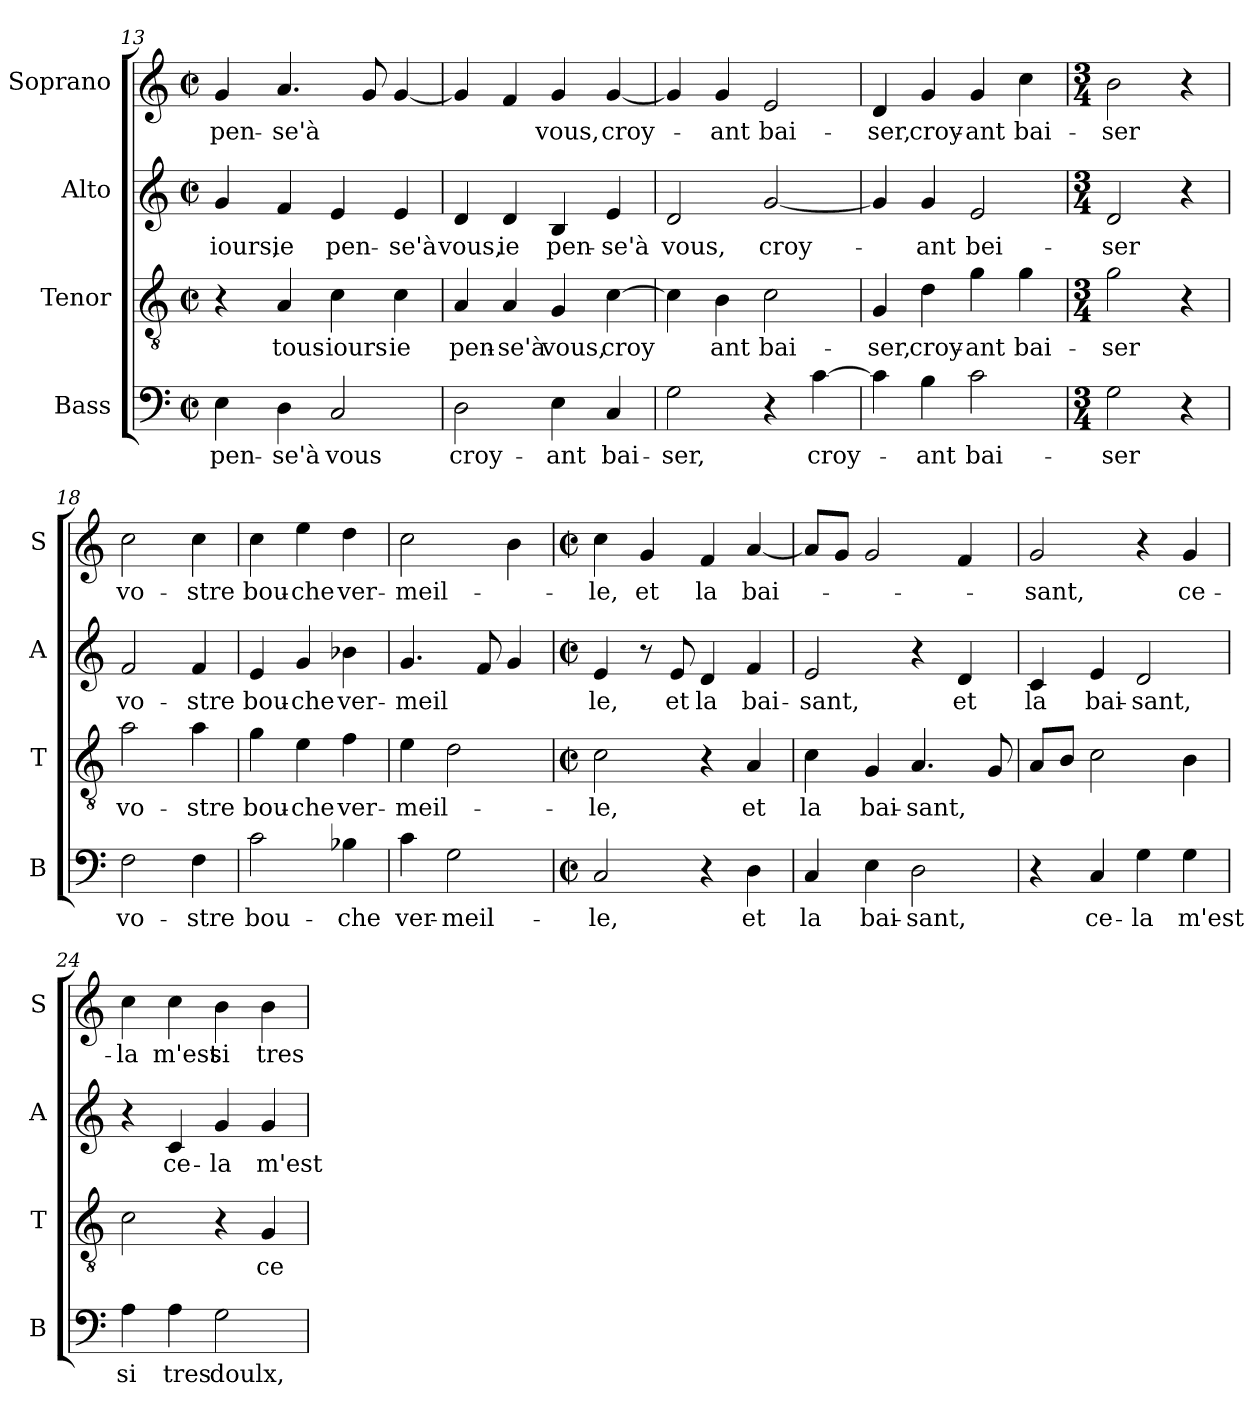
**kern	**text	**kern	**text	**kern	**text	**kern	**text
*part4	*part4	*part3	*part3	*part2	*part2	*part1	*part1
*staff4	*staff4	*staff3	*staff3	*staff2	*staff2	*staff1	*staff1
*I"Bass	*	*I"Tenor	*	*I"Alto	*	*I"Soprano	*
*I'B	*	*I'T	*	*I'A	*	*I'S	*
*clefF4	*	*clefGv2	*	*clefG2	*	*clefG2	*
*k[]	*	*k[]	*	*k[]	*	*k[]	*
*C:	*	*C:	*	*C:	*	*C:	*
*M2/2	*	*M2/2	*	*M2/2	*	*M2/2	*
*met(c|)	*	*met(c|)	*	*met(c|)	*	*met(c|)	*
=13	=13	=13	=13	=13	=13	=13	=13
!	!LO:LY:b	!	!	!	!LO:LY:b	!	!LO:LY:b
4E\	pen-	4r	.	4g/	-iours,	4g/	pen-
!	!LO:LY:b	!	!LO:LY:b	!	!LO:LY:b	!	!LO:LY:b
4D\	-se'à	4A/	tous-	4f/	ie	4.a/	-se'à
!	!LO:LY:b	!	!LO:LY:b	!	!LO:LY:b	!	!
2C/	vous	4c\	-iours	4e/	pen-	.	.
.	.	.	.	.	.	8g/	.
!	!	!	!LO:LY:b	!	!LO:LY:b	!	!
.	.	4c\	ie	4e/	-se'à	[4g/	.
=14	=14	=14	=14	=14	=14	=14	=14
!	!LO:LY:b	!	!LO:LY:b	!	!LO:LY:b	!	!
2D\	croy-	4A/	pen-	4d/	vous,	4g/]	.
!	!	!	!LO:LY:b	!	!LO:LY:b	!	!
.	.	4A/	-se'à	4d/	ie	4f/	.
!	!LO:LY:b	!	!LO:LY:b	!	!LO:LY:b	!	!LO:LY:b
4E\	-ant	4G/	vous,	4B/	pen-	4g/	vous,
!	!LO:LY:b	!	!LO:LY:b	!	!LO:LY:b	!	!LO:LY:b
4C/	bai-	[4c\	croy	4e/	-se'à	[4g/	croy-
=15	=15	=15	=15	=15	=15	=15	=15
!	!LO:LY:b	!	!	!	!LO:LY:b	!	!
2G\	-ser,	4c\]	.	2d/	vous,	4g/]	.
!	!	!	!LO:LY:b	!	!	!	!LO:LY:b
.	.	4B\	ant	.	.	4g/	-ant
!	!	!	!LO:LY:b	!	!LO:LY:b	!	!LO:LY:b
4r	.	2c\	bai-	[2g/	croy-	2e/	bai-
!	!LO:LY:b	!	!	!	!	!	!
[4c\	croy-	.	.	.	.	.	.
!!LO:LB:g=z
=16	=16	=16	=16	=16	=16	=16	=16
!	!	!	!LO:LY:b	!	!	!	!LO:LY:b
4c\]	.	4G/	-ser,	4g/]	.	4d/	-ser,
!	!LO:LY:b	!	!LO:LY:b	!	!LO:LY:b	!	!LO:LY:b
4B\	-ant	4d\	croy-	4g/	-ant	4g/	croy-
!	!LO:LY:b	!	!LO:LY:b	!	!LO:LY:b	!	!LO:LY:b
2c\	bai-	4g\	-ant	2e/	bei-	4g/	-ant
!	!	!	!LO:LY:b	!	!	!	!LO:LY:b
.	.	4g\	bai-	.	.	4cc\	bai-
=17	=17	=17	=17	=17	=17	=17	=17
*M3/4	*	*M3/4	*	*M3/4	*	*M3/4	*
!	!LO:LY:b	!	!LO:LY:b	!	!LO:LY:b	!	!LO:LY:b
2G\	-ser	2g\	-ser	2d/	-ser	2b\	-ser
4r	.	4r	.	4r	.	4r	.
=18	=18	=18	=18	=18	=18	=18	=18
!	!LO:LY:b	!	!LO:LY:b	!	!LO:LY:b	!	!LO:LY:b
2F\	vo-	2a\	vo-	2f/	vo-	2cc\	vo-
!	!LO:LY:b	!	!LO:LY:b	!	!LO:LY:b	!	!LO:LY:b
4F\	-stre	4a\	-stre	4f/	-stre	4cc\	-stre
=19	=19	=19	=19	=19	=19	=19	=19
!	!LO:LY:b	!	!LO:LY:b	!	!LO:LY:b	!	!LO:LY:b
2c\	bou-	4g\	bou-	4e/	bou-	4cc\	bou-
!	!	!	!LO:LY:b	!	!LO:LY:b	!	!LO:LY:b
.	.	4e\	-che	4g/	-che	4ee\	-che
!	!LO:LY:b	!	!LO:LY:b	!	!LO:LY:b	!	!LO:LY:b
4B-X\	-che	4f\	ver-	4b-X\	ver-	4dd\	ver-
=20	=20	=20	=20	=20	=20	=20	=20
!	!LO:LY:b	!	!LO:LY:b	!	!LO:LY:b	!	!LO:LY:b
4c\	ver-	4e\	-meil-	4.g/	-meil	2cc\	-meil-
!	!LO:LY:b	!	!	!	!	!	!
2G\	-meil-	2d\	.	.	.	.	.
.	.	.	.	8f/	.	.	.
.	.	.	.	4g/	.	4b\	.
=21	=21	=21	=21	=21	=21	=21	=21
*M2/2	*	*M2/2	*	*M2/2	*	*M2/2	*
*met(c|)	*	*met(c|)	*	*met(c|)	*	*met(c|)	*
!	!LO:LY:b	!	!LO:LY:b	!	!LO:LY:b	!	!LO:LY:b
2C/	-le,	2c\	-le,	4e/	le,	4cc\	-le,
!	!	!	!	!	!	!	!LO:LY:b
.	.	.	.	8r	.	4g/	et
!	!	!	!	!	!LO:LY:b	!	!
.	.	.	.	8e/	et	.	.
!	!	!	!	!	!LO:LY:b	!	!LO:LY:b
4r	.	4r	.	4d/	la	4f/	la
!	!LO:LY:b	!	!LO:LY:b	!	!LO:LY:b	!	!LO:LY:b
4D\	et	4A/	et	4f/	bai-	[4a/	bai-
!!LO:LB:g=z
=22	=22	=22	=22	=22	=22	=22	=22
!	!LO:LY:b	!	!LO:LY:b	!	!LO:LY:b	!	!
4C/	la	4c\	la	2e/	-sant,	8a/L]	.
.	.	.	.	.	.	8g/J	.
!	!LO:LY:b	!	!LO:LY:b	!	!	!	!
4E\	bai-	4G/	bai-	.	.	2g/	.
!	!LO:LY:b	!	!LO:LY:b	!	!	!	!
2D\	-sant,	4.A/	-sant,	4r	.	.	.
!	!	!	!	!	!LO:LY:b	!	!
.	.	.	.	4d/	et	4f/	.
.	.	8G/	.	.	.	.	.
=23	=23	=23	=23	=23	=23	=23	=23
!	!	!	!	!	!LO:LY:b	!	!LO:LY:b
4r	.	8A/L	.	4c/	la	2g/	-sant,
.	.	8B/J	.	.	.	.	.
!	!LO:LY:b	!	!	!	!LO:LY:b	!	!
4C/	ce-	2c\	.	4e/	bai-	.	.
!	!LO:LY:b	!	!	!	!LO:LY:b	!	!
4G\	-la	.	.	2d/	-sant,	4r	.
!	!LO:LY:b	!	!	!	!	!	!LO:LY:b
4G\	m'est	4B\	.	.	.	4g/	ce-
=24	=24	=24	=24	=24	=24	=24	=24
!	!LO:LY:b	!	!	!	!	!	!LO:LY:b
4A\	si	2c\	.	4r	.	4cc\	-la
!	!LO:LY:b	!	!	!	!LO:LY:b	!	!LO:LY:b
4A\	tres	.	.	4c/	ce-	4cc\	m'est
!	!LO:LY:b	!	!	!	!LO:LY:b	!	!LO:LY:b
2G\	doulx,	4r	.	4g/	-la	4b\	si
!	!	!	!LO:LY:b	!	!LO:LY:b	!	!LO:LY:b
.	.	4G/	ce-	4g/	m'est	4b\	tres
=	=	=	=	=	=	=	=
*-	*-	*-	*-	*-	*-	*-	*-
